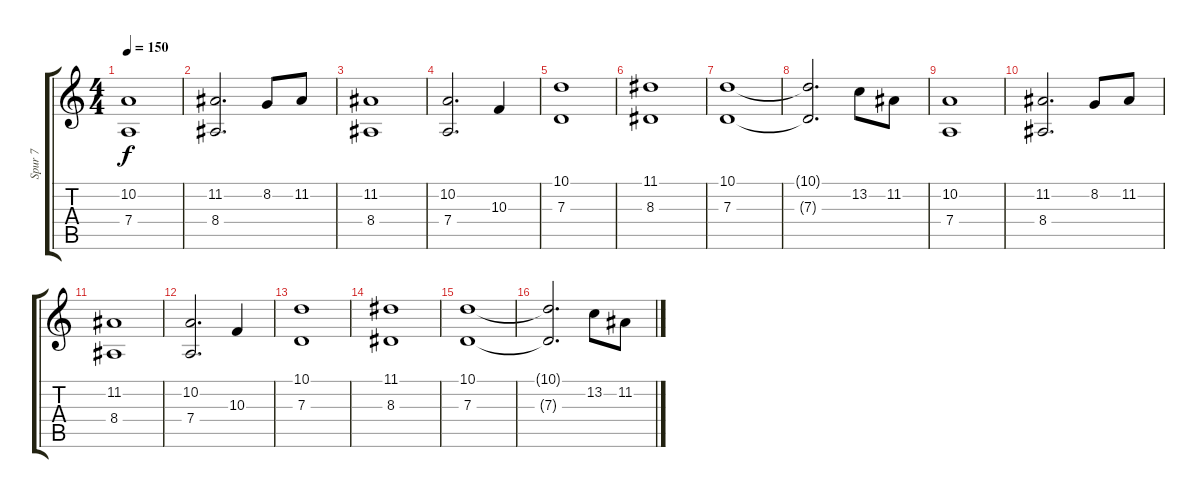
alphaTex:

\track ("Spur 7" "Spur 7") {instrument stringensemble1}
\staff {score tabs}
\tuning (E4 B3 G3 D3 A2 E2) {hide}
\ts (4 4)
\tempo 150
\clef g2
\ks c
(10.2 7.4).1{dy f} |
(11.2 8.4).2{d} 8.2.8 11.2.8 |
(11.2 8.4).1 |
(10.2 7.4).2{d} 10.3.4 |
(10.1 7.3).1 |
(11.1 8.3).1 |
(10.1 7.3).1 |
(10.1{t} 7.3{t}).2{d} 13.2.8 11.2.8 |
(10.2 7.4).1 |
(11.2 8.4).2{d} 8.2.8 11.2.8 |
(11.2 8.4).1 |
(10.2 7.4).2{d} 10.3.4 |
(10.1 7.3).1 |
(11.1 8.3).1 |
(10.1 7.3).1 |
(10.1{t} 7.3{t}).2{d} 13.2.8 11.2.8
